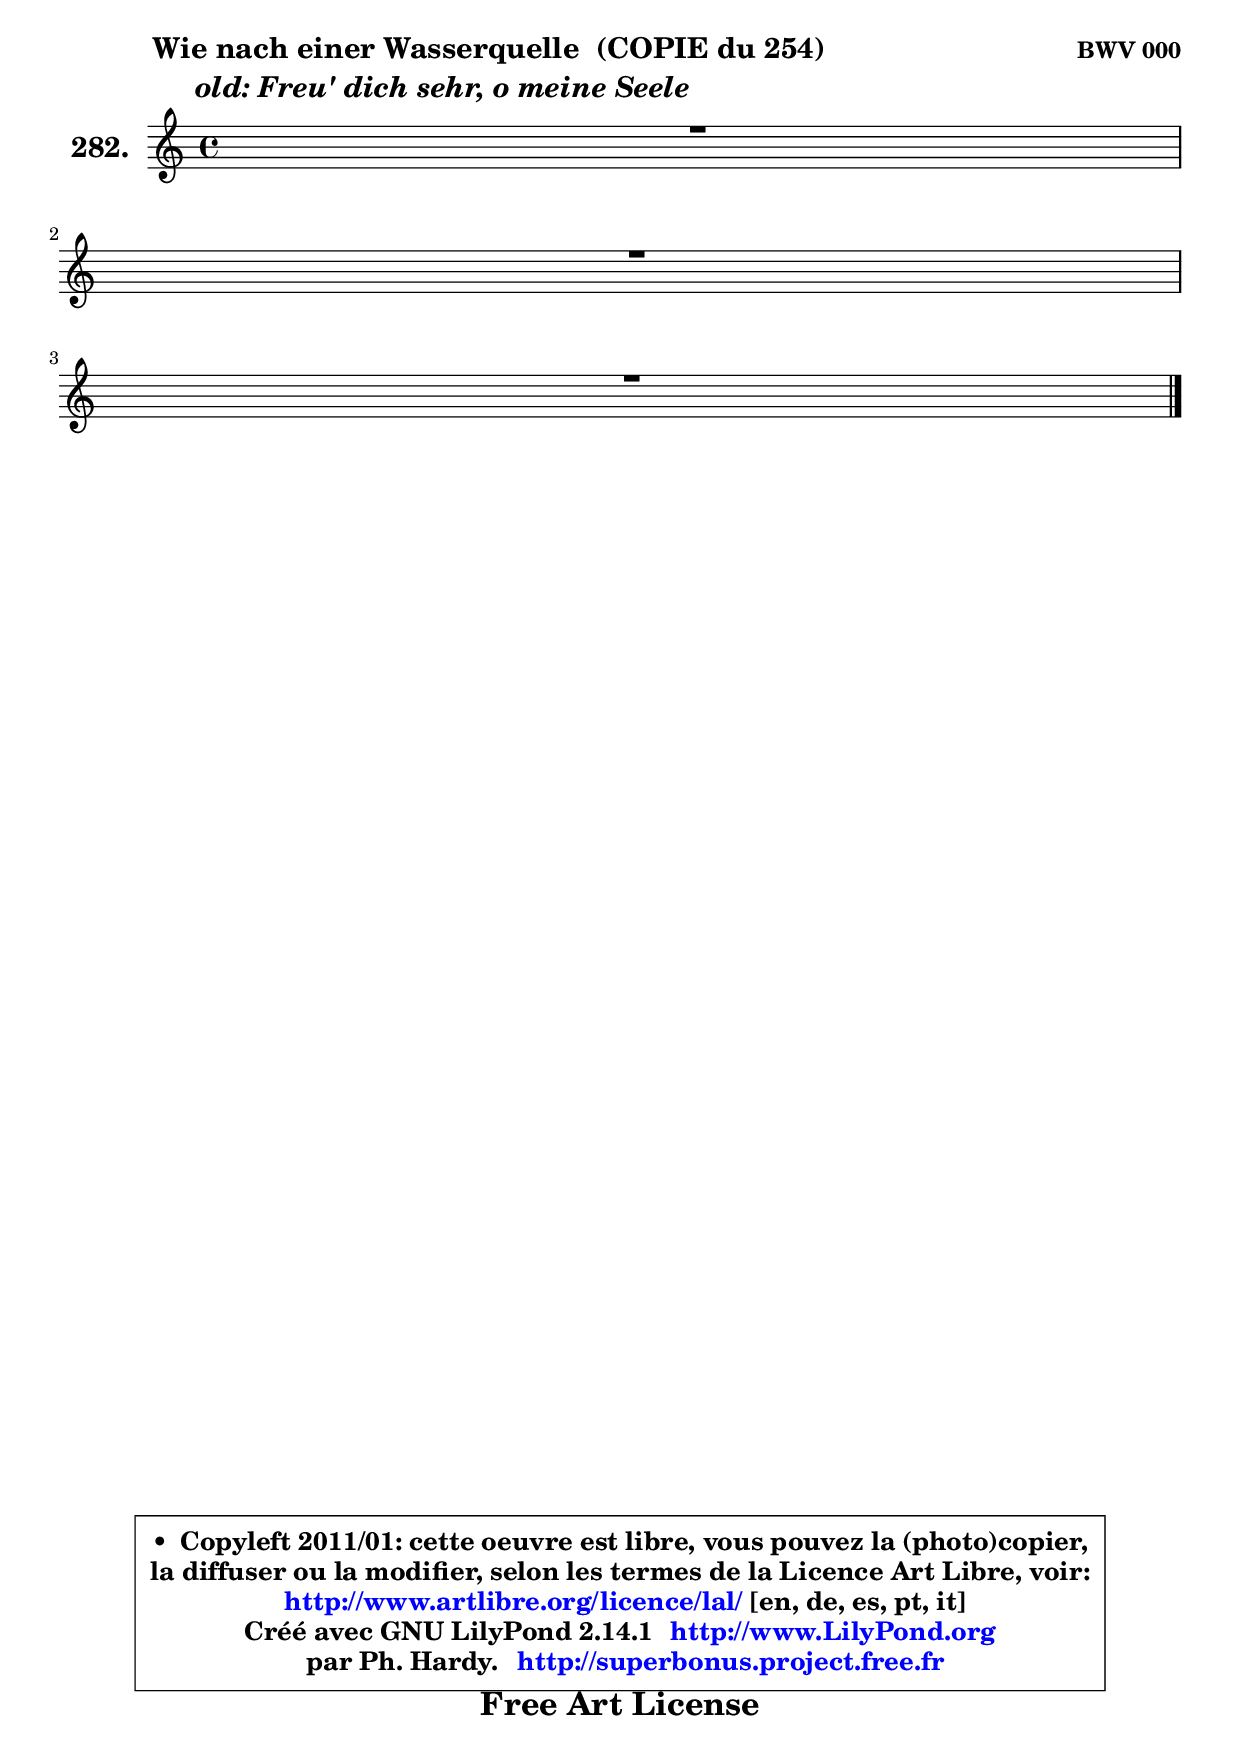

\version "2.14.1"

    \paper {
%	system-system-spacing #'padding = #0.1
%	score-system-spacing #'padding = #0.1
%	ragged-bottom = ##f
%	ragged-last-bottom = ##f
	}

    \header {
      opus = \markup { \bold "BWV 000" }
      piece = \markup { \fontsize #2 \bold \column \center-align { \line { \hspace #9 "Wie nach einer Wasserquelle  (COPIE du 254)" }
                     \line { \italic "old: Freu' dich sehr, o meine Seele" }
                 } }
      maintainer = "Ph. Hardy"
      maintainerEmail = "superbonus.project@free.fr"
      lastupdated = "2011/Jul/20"
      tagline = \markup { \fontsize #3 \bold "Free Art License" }
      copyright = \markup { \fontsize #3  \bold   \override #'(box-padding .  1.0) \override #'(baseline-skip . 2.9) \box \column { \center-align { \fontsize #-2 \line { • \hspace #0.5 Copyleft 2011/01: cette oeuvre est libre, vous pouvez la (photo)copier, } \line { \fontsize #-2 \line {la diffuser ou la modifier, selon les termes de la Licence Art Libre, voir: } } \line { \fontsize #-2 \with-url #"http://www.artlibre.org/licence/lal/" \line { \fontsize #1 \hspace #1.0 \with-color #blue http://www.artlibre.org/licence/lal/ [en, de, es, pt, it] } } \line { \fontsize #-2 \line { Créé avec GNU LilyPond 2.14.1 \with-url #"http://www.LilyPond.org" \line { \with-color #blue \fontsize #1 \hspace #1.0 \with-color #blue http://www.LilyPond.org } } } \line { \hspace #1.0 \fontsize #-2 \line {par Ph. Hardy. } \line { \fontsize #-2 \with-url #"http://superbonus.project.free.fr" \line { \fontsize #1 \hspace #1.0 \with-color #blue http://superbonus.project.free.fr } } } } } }

	  }

  guidemidi = {
	\tempo 4 = 78

	}

  upper = {
	\time 4/4
	\key c \major
	\clef treble
	\voiceOne
	<< { 
	% SOPRANO
	\set Voice.midiInstrument = "acoustic grand"
	\relative c' {
	R1 |
\break
	R1 |
\break
	R1 |
        \bar "|."
	} % fin de relative
	}

%	\context Voice="1" { \voiceTwo 
%	% ALTO
%	\set Voice.midiInstrument = "acoustic grand"
%	\relative c' {
%	
%        \bar "|."
%	} % fin de relative
%	\oneVoice
%	} >>
 >>
	}

    lower = {
	\time 4/4
	\key c \major
	\clef bass
	\voiceOne
	<< { 
	% TENOR
	\set Voice.midiInstrument = "acoustic grand"
	\relative c' {
	R1 |
\break
	R1 |
\break
	R1 |
        \bar "|."
	} % fin de relative
	}
	\context Voice="1" { \voiceTwo 
	% BASS
	\set Voice.midiInstrument = "acoustic grand"
	\relative c {
        
        \bar "|."
	} % fin de relative
	\oneVoice
	} >>
	}


    \score { 

	\new PianoStaff <<
	\set PianoStaff.instrumentName = \markup { \bold \huge "282." }
	\new Staff = "upper" \upper
%	\new Staff = "lower" \lower
	>>

    \layout {
%	ragged-last = ##f
	   }

         } % fin de score

  \score {
\unfoldRepeats { << \guidemidi \upper >> }
    \midi {
    \context {
     \Staff
      \remove "Staff_performer"
               }

     \context {
      \Voice
       \consists "Staff_performer"
                }

     \context { 
      \Score
      tempoWholesPerMinute = #(ly:make-moment 78 4)
		}
	    }
	}


